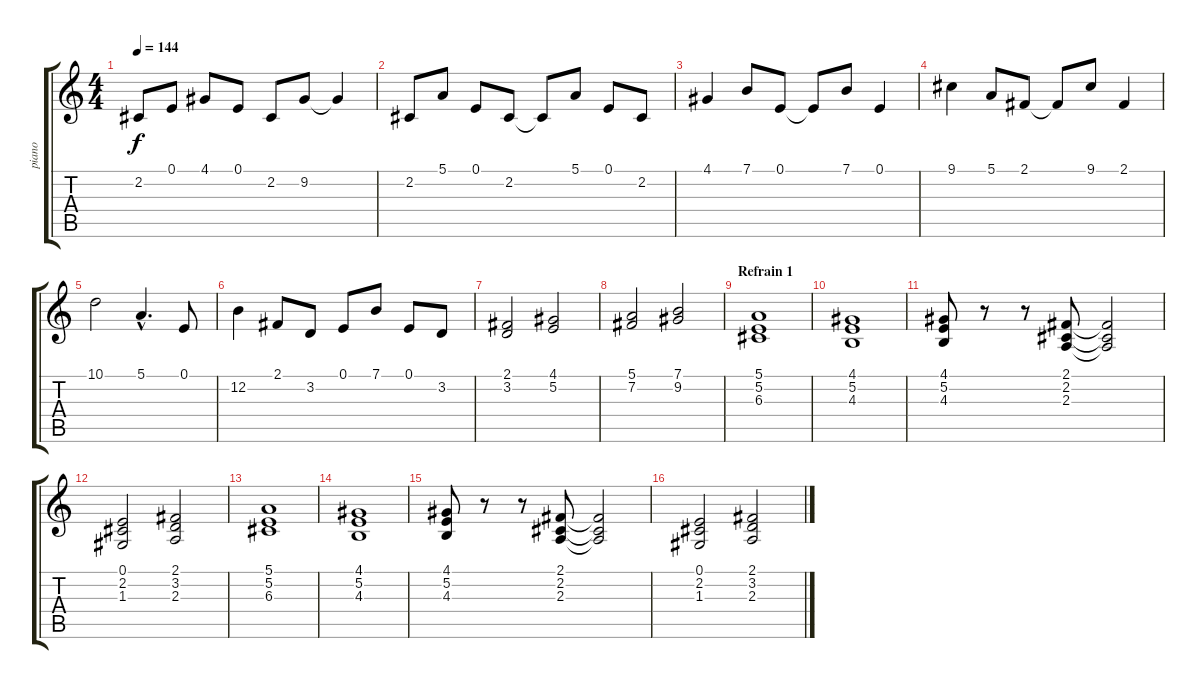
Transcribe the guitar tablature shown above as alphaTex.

\track ("piano" "piano") {instrument electricgrandpiano}
\staff {score tabs}
\tuning (E4 B3 G3 D3 A2 E2) {hide}
\ts (4 4)
\tempo 144
\clef g2
\ks c
2.2.8{dy f} 0.1.8 4.1.8 0.1.8 2.2.8 9.2.8 9.2{t}.4 |
2.2.8 5.1.8 0.1.8 2.2.8 2.2{t}.8 5.1.8 0.1.8 2.2.8 |
4.1.4 7.1.8 0.1.8 0.1{t}.8 7.1.8 0.1.4 |
9.1.4 5.1.8 2.1.8 2.1{t}.8 9.1.8 2.1.4 |
10.1.2 5.1{hac}.4{d} 0.1.8 |
12.2.4 2.1.8 3.2.8 0.1.8 7.1.8 0.1.8 3.2.8 |
(2.1 3.2).2 (4.1 5.2).2 |
(5.1 7.2).2 (7.1 9.2).2 |
\section ("" "Refrain 1")
(5.1 5.2 6.3).1 |
(4.1 5.2 4.3).1 |
(4.1 5.2 4.3).8 r.8 r.8 (2.1 2.2 2.3).8 (2.1{t} 2.2{t} 2.3{t}).2 |
(0.1 2.2 1.3).2 (2.1 3.2 2.3).2 |
(5.1 5.2 6.3).1 |
(4.1 5.2 4.3).1 |
(4.1 5.2 4.3).8 r.8 r.8 (2.1 2.2 2.3).8 (2.1{t} 2.2{t} 2.3{t}).2 |
(0.1 2.2 1.3).2 (2.1 3.2 2.3).2
